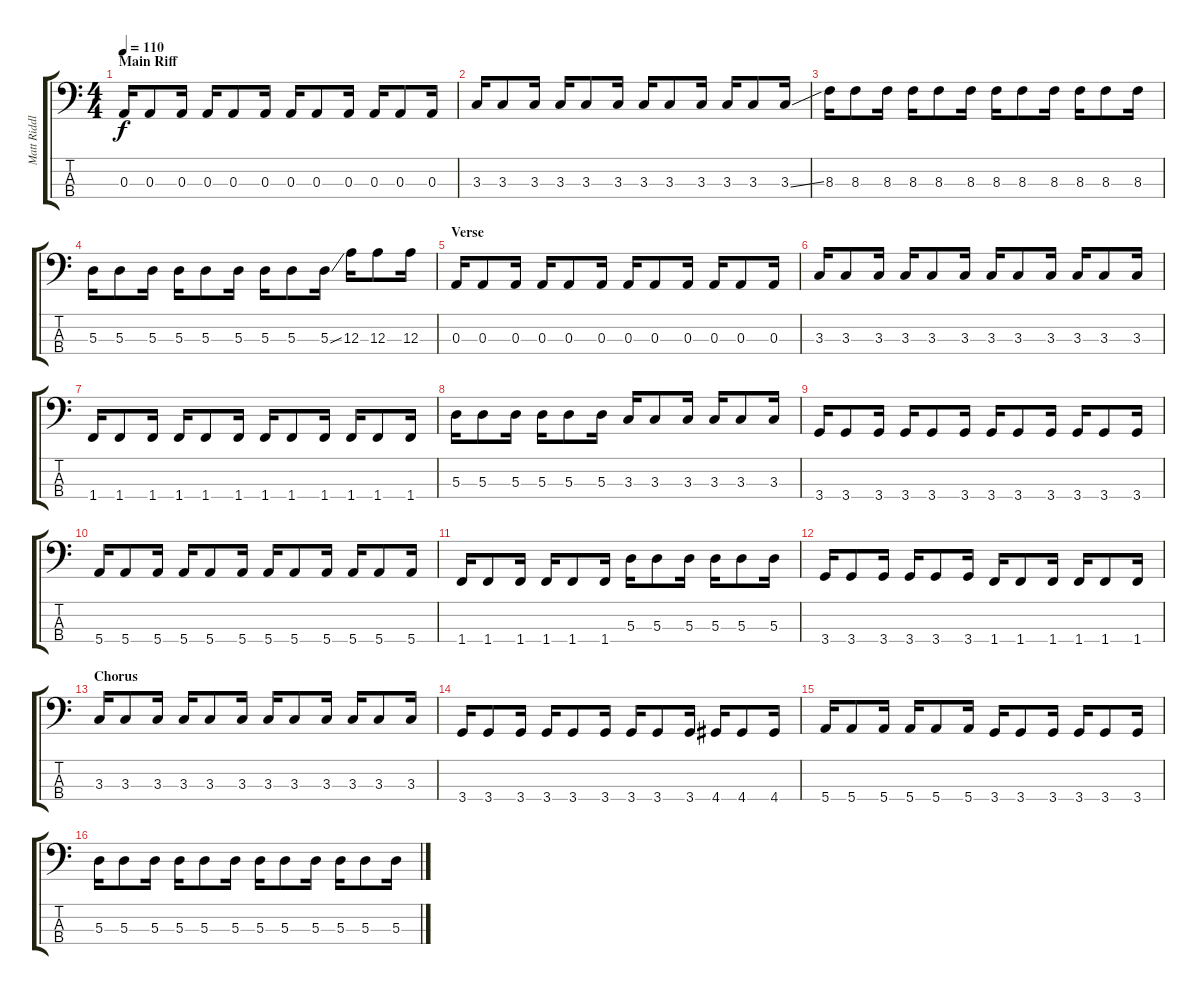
\track ("Matt Riddle" "Matt Riddl") {instrument electricbasspick}
\staff {score tabs}
\tuning (G2 D2 A1 E1) {hide}
\ts (4 4)
\section ("" "Main Riff")
\tempo 110
\clef f4
\ks c
0.3.16{dy f} 0.3.8 0.3.16 0.3.16 0.3.8 0.3.16 0.3.16 0.3.8 0.3.16 0.3.16 0.3.8 0.3.16 |
3.3.16 3.3.8 3.3.16 3.3.16 3.3.8 3.3.16 3.3.16 3.3.8 3.3.16 3.3.16 3.3.8 3.3{ss}.16 |
8.3.16 8.3.8 8.3.16 8.3.16 8.3.8 8.3.16 8.3.16 8.3.8 8.3.16 8.3.16 8.3.8 8.3.16 |
5.3.16 5.3.8 5.3.16 5.3.16 5.3.8 5.3.16 5.3.16 5.3.8 5.3{ss}.16 12.3.16 12.3.8 12.3.16 |
\section ("" "Verse")
0.3.16 0.3.8 0.3.16 0.3.16 0.3.8 0.3.16 0.3.16 0.3.8 0.3.16 0.3.16 0.3.8 0.3.16 |
3.3.16 3.3.8 3.3.16 3.3.16 3.3.8 3.3.16 3.3.16 3.3.8 3.3.16 3.3.16 3.3.8 3.3.16 |
1.4.16 1.4.8 1.4.16 1.4.16 1.4.8 1.4.16 1.4.16 1.4.8 1.4.16 1.4.16 1.4.8 1.4.16 |
5.3.16 5.3.8 5.3.16 5.3.16 5.3.8 5.3.16 3.3.16 3.3.8 3.3.16 3.3.16 3.3.8 3.3.16 |
3.4.16 3.4.8 3.4.16 3.4.16 3.4.8 3.4.16 3.4.16 3.4.8 3.4.16 3.4.16 3.4.8 3.4.16 |
5.4.16 5.4.8 5.4.16 5.4.16 5.4.8 5.4.16 5.4.16 5.4.8 5.4.16 5.4.16 5.4.8 5.4.16 |
1.4.16 1.4.8 1.4.16 1.4.16 1.4.8 1.4.16 5.3.16 5.3.8 5.3.16 5.3.16 5.3.8 5.3.16 |
3.4.16 3.4.8 3.4.16 3.4.16 3.4.8 3.4.16 1.4.16 1.4.8 1.4.16 1.4.16 1.4.8 1.4.16 |
\section ("" "Chorus")
3.3.16 3.3.8 3.3.16 3.3.16 3.3.8 3.3.16 3.3.16 3.3.8 3.3.16 3.3.16 3.3.8 3.3.16 |
3.4.16 3.4.8 3.4.16 3.4.16 3.4.8 3.4.16 3.4.16 3.4.8 3.4.16 4.4.16 4.4.8 4.4.16 |
5.4.16 5.4.8 5.4.16 5.4.16 5.4.8 5.4.16 3.4.16 3.4.8 3.4.16 3.4.16 3.4.8 3.4.16 |
5.3.16 5.3.8 5.3.16 5.3.16 5.3.8 5.3.16 5.3.16 5.3.8 5.3.16 5.3.16 5.3.8 5.3.16
